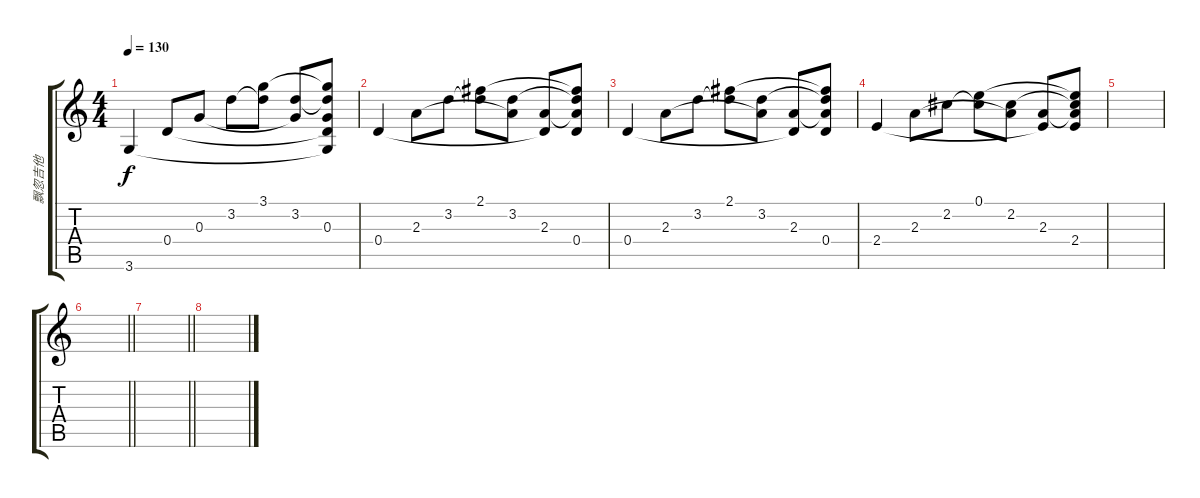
\track ("飘忽吉他" "飘忽吉他") {instrument electricguitarclean}
\staff {score tabs}
\tuning (E4 B3 G3 D3 A2 E2) {hide}
\ts (4 4)
\tempo 130
\clef g2
\ks c
3.6.4{dy f} 0.4.8 0.3.8 3.2.8 (3.1 3.2{t}).8 (3.2 0.3{t}).8 (3.1{t} 3.2{t} 0.3 0.4{t} 3.6{t}).8 |
0.4.4 2.3.8 3.2.8 (2.1 3.2{t}).8 (3.2 2.3{t}).8 (2.3 0.4{t}).8 (2.1{t} 3.2{t} 2.3{t} 0.4).8 |
0.4.4 2.3.8 3.2.8 (2.1 3.2{t}).8 (3.2 2.3{t}).8 (2.3 0.4{t}).8 (2.1{t} 3.2{t} 2.3{t} 0.4).8 |
2.4.4 2.3.8 2.2.8 (0.1 2.2{t}).8 (2.2 2.3{t}).8 (2.3 2.4{t}).8 (0.1{t} 2.2{t} 2.3{t} 2.4).8 |
|
\barLineRight lightlight
|
\section ("" "")
\barLineRight lightlight
|
\section ("" "")
